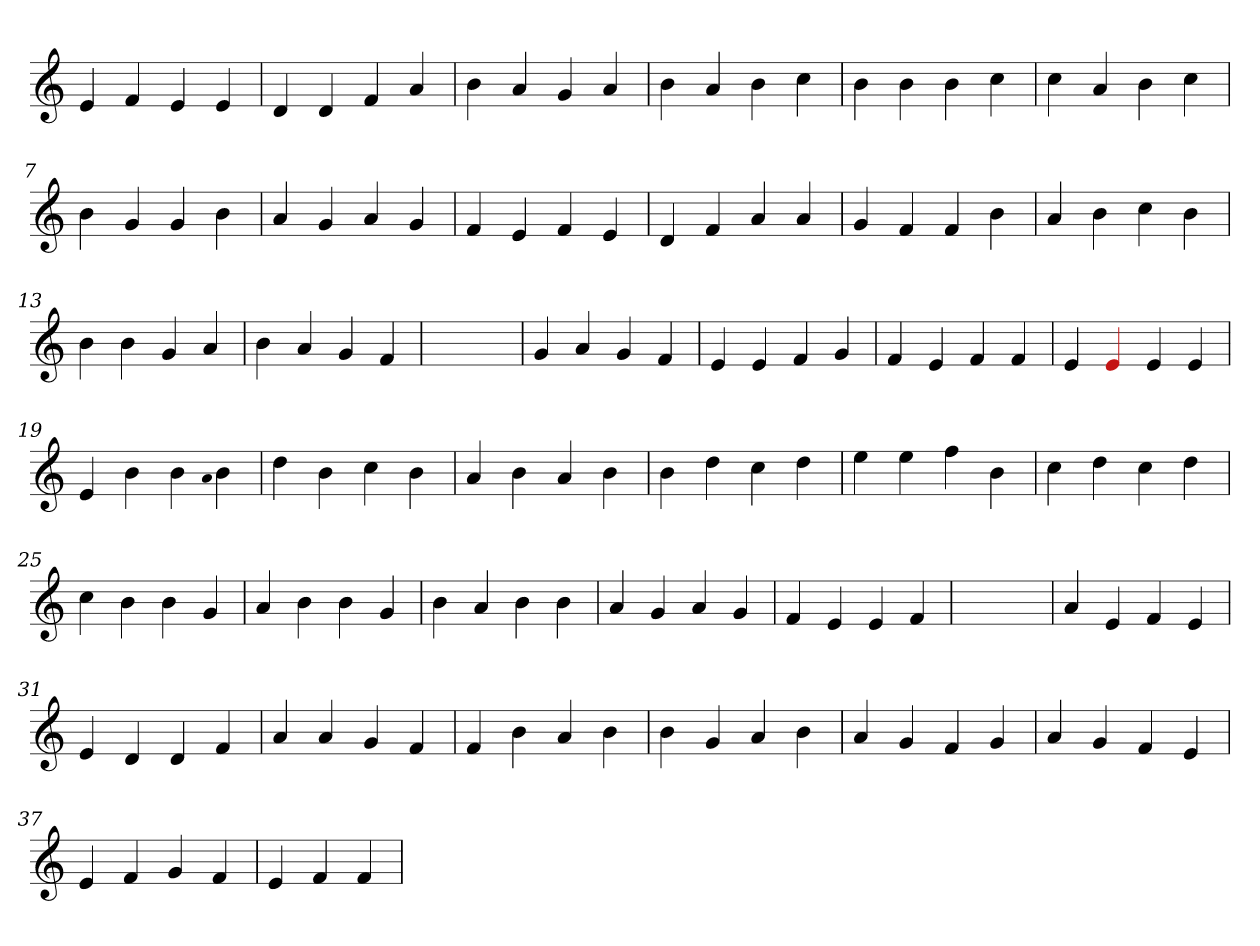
**kern
*part1
*staff1
*clefG2
=1
4e
4f
4e
4e
=2
4d
4d
4f
4a
=3
4b
4a
4g
4a
=4
4b
4a
4b
4cc
=5
4b
4b
4b
4cc
=6
4cc
4a
4b
4cc
=7
4b
4g
4g
4b
=8
4a
4g
4a
4g
=9
4f
4e
4f
4e
=10
4d
4f
4a
4a
=11
4g
4f
4f
4b
=12
4a
4b
4cc
4b
=13
4b
4b
4g
4a
=14
4b
4a
4g
4f
=15
1ryy
=15
4g
4a
4g
4f
=16
4e
4e
4f
4g
=17
4f
4e
4f
4f
=18
4e
4Re
4e
4e
=19
4e
4b
4b
qqa
4b
=20
4dd
4b
4cc
4b
=21
4a
4b
4a
4b
=22
4b
4dd
4cc
4dd
=23
4ee
4ee
4ff
4b
=24
4cc
4dd
4cc
4dd
=25
4cc
4b
4b
4g
=26
4a
4b
4b
4g
=27
4b
4a
4b
4b
=28
4a
4g
4a
4g
=29
4f
4e
4e
4f
=30
1ryy
=30
4a
4e
4f
4e
=31
4e
4d
4d
4f
=32
4a
4a
4g
4f
=33
4f
4b
4a
4b
=34
4b
4g
4a
4b
=35
4a
4g
4f
4g
=36
4a
4g
4f
4e
=37
4e
4f
4g
4f
=38
4e
4f
4f
=
*-
